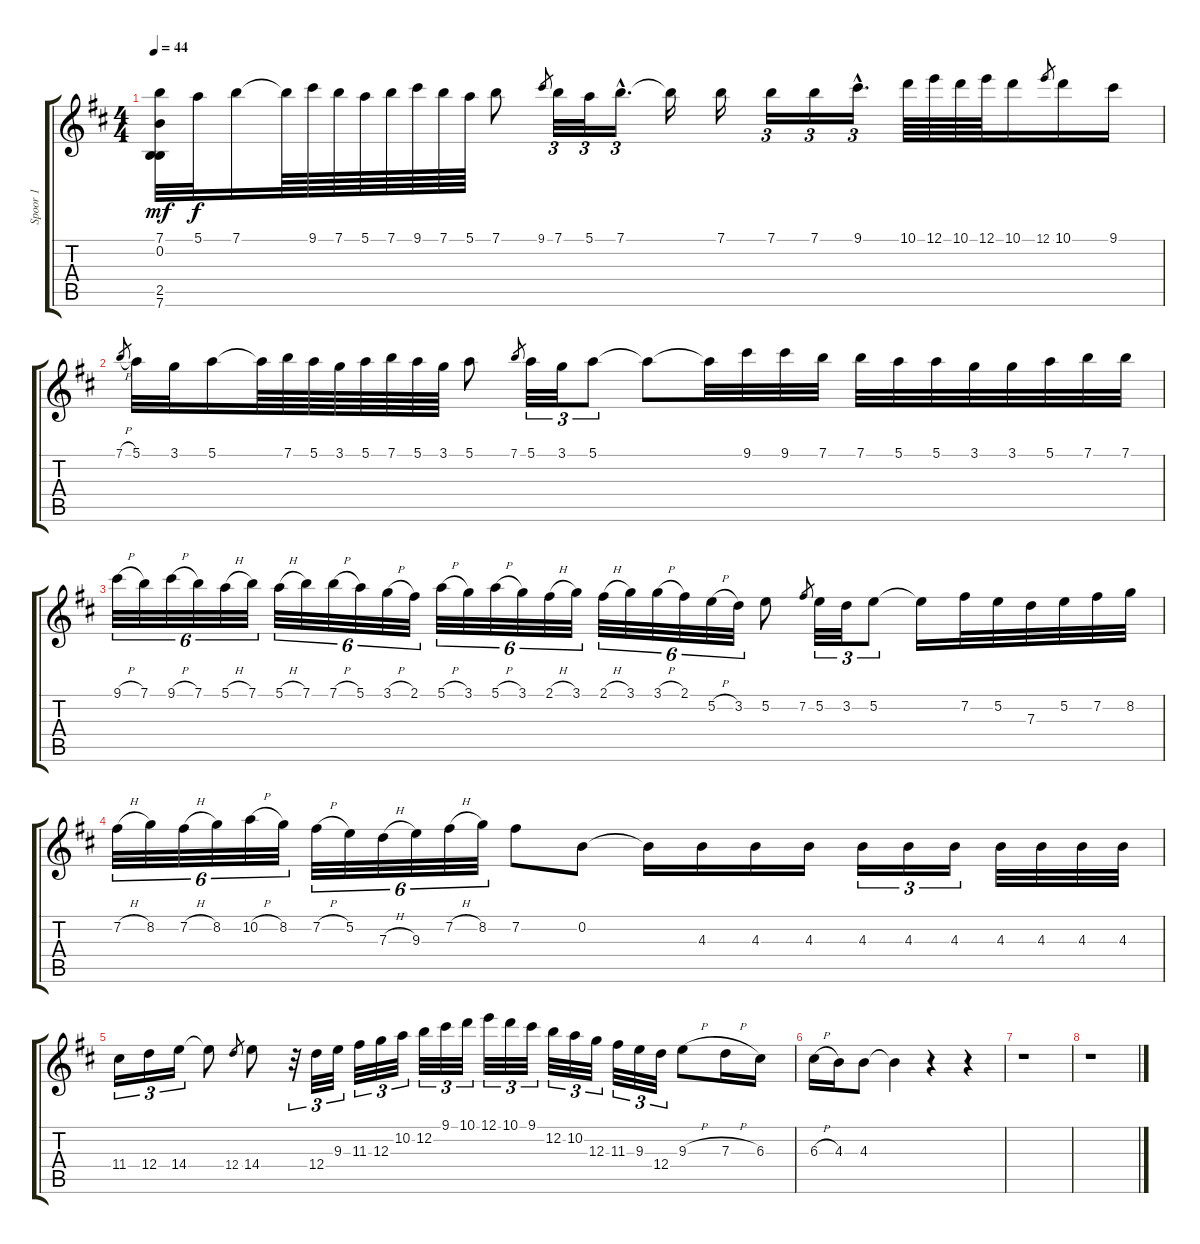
\track ("Spoor 1" "Spoor 1") {instrument acousticguitarnylon}
\staff {score tabs}
\tuning (E4 B3 G3 D3 A2 E2) {hide}
\ts (4 4)
\tempo 44
\clef g2
\ks d
(7.1 0.2 2.5 7.6).32{dy mf} 5.1.32{dy f} 7.1.16 7.1{t}.64 9.1.64 7.1.64 5.1.64 7.1.64 9.1.64 7.1.64 5.1.64 7.1.8 9.1.8{gr} 7.1.32{tu (3 2)} 5.1.32{tu (3 2)} 7.1{hac}.16{d tu (3 2)} 7.1{t}.16 7.1.16 7.1.16{tu (3 2)} 7.1.16{tu (3 2)} 9.1{hac}.16{d tu (3 2)} 10.1.64 12.1.64 10.1.64 12.1.64 10.1.16 12.1.8{gr} 10.1.16 9.1.16 |
7.1{h}.8{gr} 5.1.32 3.1.32 5.1.16 5.1{t}.64 7.1.64 5.1.64 3.1.64 5.1.64 7.1.64 5.1.64 3.1.64 5.1.8 7.1.8{gr} 5.1.32{tu (3 2)} 3.1.32{tu (3 2)} 5.1.8{tu (3 2)} 5.1{t}.8 5.1{t}.32 9.1.32 9.1.32 7.1.32 7.1.32 5.1.32 5.1.32 3.1.32 3.1.32 5.1.32 7.1.32 7.1.32 |
9.1{h}.32{tu (6 4)} 7.1.32{tu (6 4)} 9.1{h}.32{tu (6 4)} 7.1.32{tu (6 4)} 5.1{h}.32{tu (6 4)} 7.1.32{tu (6 4)} 5.1{h}.32{tu (6 4)} 7.1.32{tu (6 4)} 7.1{h}.32{tu (6 4)} 5.1.32{tu (6 4)} 3.1{h}.32{tu (6 4)} 2.1.32{tu (6 4)} 5.1{h}.32{tu (6 4)} 3.1.32{tu (6 4)} 5.1{h}.32{tu (6 4)} 3.1.32{tu (6 4)} 2.1{h}.32{tu (6 4)} 3.1.32{tu (6 4)} 2.1{h}.32{tu (6 4)} 3.1.32{tu (6 4)} 3.1{h}.32{tu (6 4)} 2.1.32{tu (6 4)} 5.2{h}.32{tu (6 4)} 3.2.32{tu (6 4)} 5.2.8 7.2.8{gr} 5.2.32{tu (3 2)} 3.2.32{tu (3 2)} 5.2.8{tu (3 2)} 5.2{t}.16 7.2.32 5.2.32 7.3.32 5.2.32 7.2.32 8.2.32 |
7.2{h}.32{tu (6 4)} 8.2.32{tu (6 4)} 7.2{h}.32{tu (6 4)} 8.2.32{tu (6 4)} 10.2{h}.32{tu (6 4)} 8.2.32{tu (6 4)} 7.2{h}.32{tu (6 4)} 5.2.32{tu (6 4)} 7.3{h}.32{tu (6 4)} 9.3.32{tu (6 4)} 7.2{h}.32{tu (6 4)} 8.2.32{tu (6 4)} 7.2.8 0.2.8 0.2{t}.16 4.3.16 4.3.16 4.3.16 4.3.16{tu (3 2)} 4.3.16{tu (3 2)} 4.3.16{tu (3 2)} 4.3.32 4.3.32 4.3.32 4.3.32 |
11.4.16{tu (3 2)} 12.4.16{tu (3 2)} 14.4.16{tu (3 2)} 14.4{t}.8 12.4.8{gr} 14.4.8 r.32{tu (3 2)} 12.4.32{tu (3 2)} 9.3.32{tu (3 2)} 11.3.32{tu (3 2)} 12.3.32{tu (3 2)} 10.2.32{tu (3 2)} 12.2.32{tu (3 2)} 9.1.32{tu (3 2)} 10.1.32{tu (3 2)} 12.1.32{tu (3 2)} 10.1.32{tu (3 2)} 9.1.32{tu (3 2)} 12.2.32{tu (3 2)} 10.2.32{tu (3 2)} 12.3.32{tu (3 2)} 11.3.32{tu (3 2)} 9.3.32{tu (3 2)} 12.4.32{tu (3 2)} 9.3{h}.8 7.3{h}.16 6.3.16 |
6.3{h}.16 4.3.16 4.3.8 4.3{t}.4 r.4 r.4 |
r.1 |
r.1
